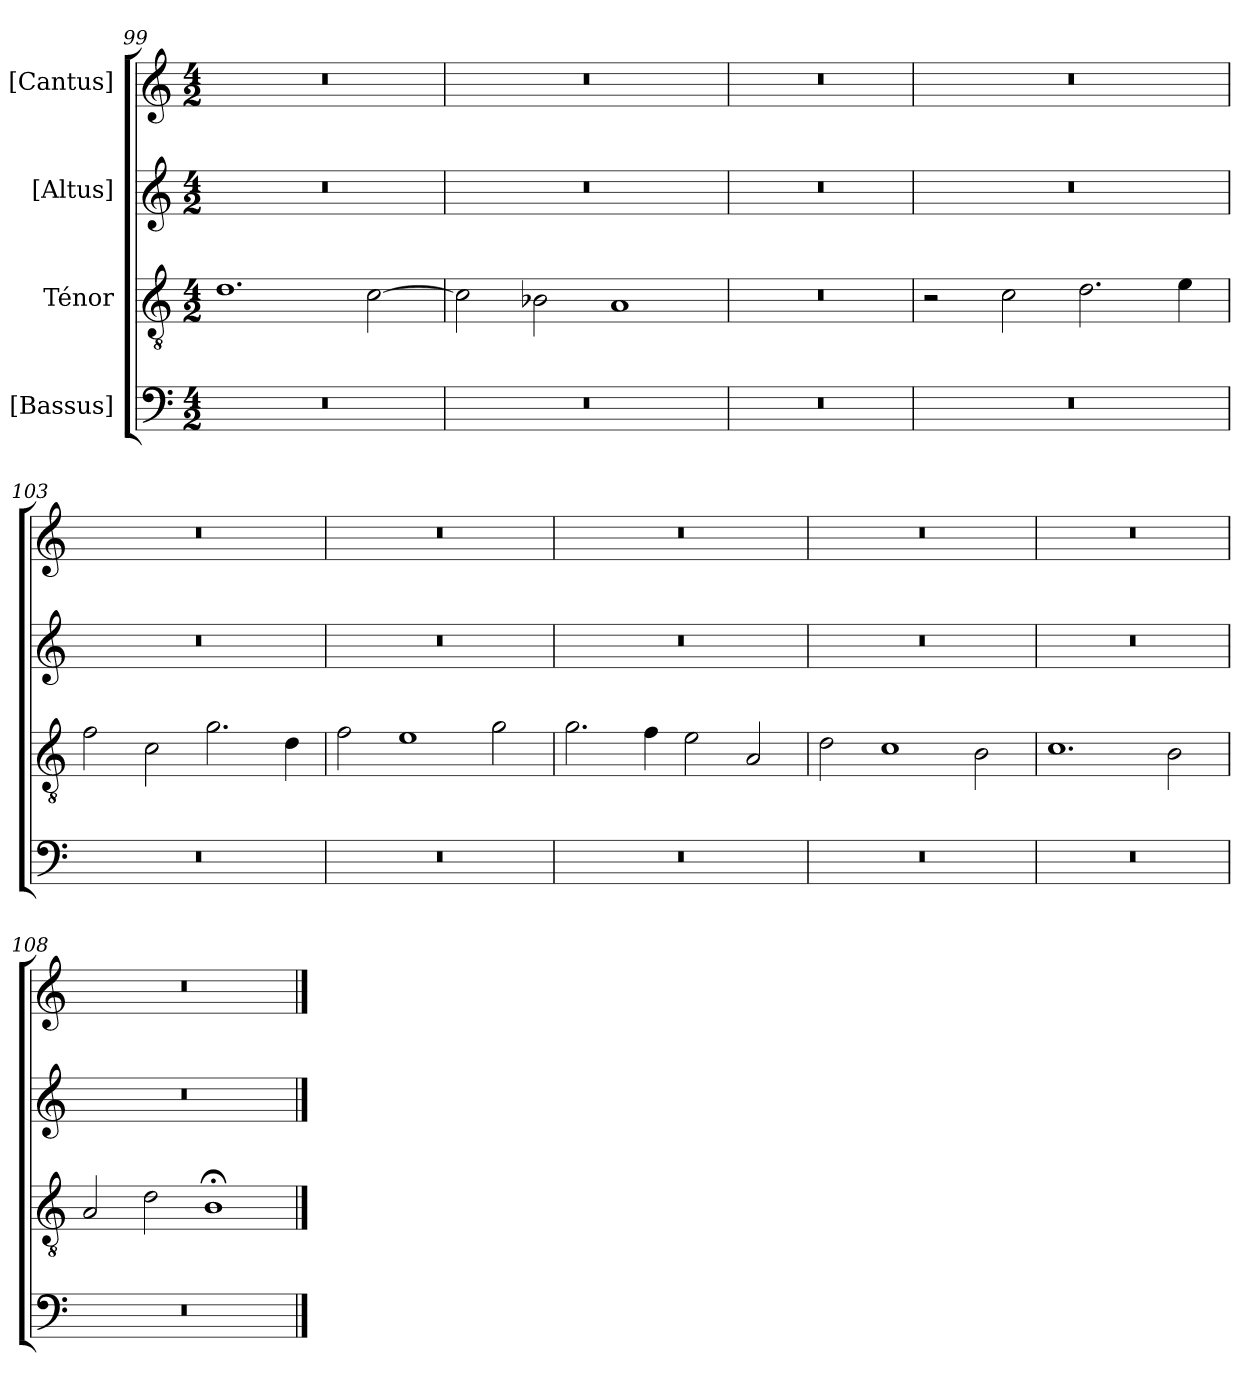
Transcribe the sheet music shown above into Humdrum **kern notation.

**kern	**kern	**kern	**kern
*part4	*part3	*part2	*part1
*staff4	*staff3	*staff2	*staff1
*I"[Bassus]	*I"Ténor	*I"[Altus]	*I"[Cantus]
*clefF4	*clefGv2	*clefG2	*clefG2
*k[]	*k[]	*k[]	*k[]
*C:	*C:	*C:	*C:
*M4/2	*M4/2	*M4/2	*M4/2
=99	=99	=99	=99
0r	1.d\	0r	0r
.	[2c\	.	.
=100	=100	=100	=100
0r	2c\]	0r	0r
.	2B-X\	.	.
.	1A/	.	.
=101	=101	=101	=101
0r	0r	0r	0r
=102	=102	=102	=102
0r	2r	0r	0r
.	2c\	.	.
.	2.d\	.	.
.	4e\	.	.
=103	=103	=103	=103
0r	2f\	0r	0r
.	2c\	.	.
.	2.g\	.	.
.	4d\	.	.
=104	=104	=104	=104
0r	2f\	0r	0r
.	1e\	.	.
.	2g\	.	.
=105	=105	=105	=105
0r	2.g\	0r	0r
.	4f\	.	.
.	2e\	.	.
.	2A/	.	.
=106	=106	=106	=106
0r	2d\	0r	0r
.	1c\	.	.
.	2B\	.	.
=107	=107	=107	=107
0r	1.c\	0r	0r
.	2B\	.	.
=108	=108	=108	=108
0r	2A/	0r	0r
.	2d\	.	.
.	1B;<\	.	.
==	==	==	==
*-	*-	*-	*-
